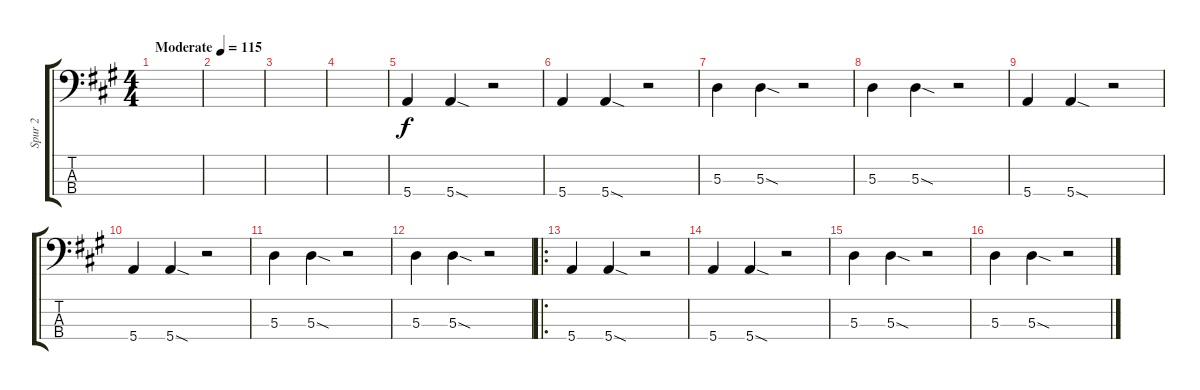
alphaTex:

\track ("Spur 2" "Spur 2") {instrument electricbassfinger}
\staff {score tabs}
\tuning (G2 D2 A1 E1) {hide}
\ts (4 4)
\tempo (115 "Moderate")
\clef f4
\ks a
|
|
|
|
5.4.4 5.4{sod}.4 r.2 |
5.4.4 5.4{sod}.4 r.2 |
5.3.4 5.3{sod}.4 r.2 |
5.3.4 5.3{sod}.4 r.2 |
5.4.4 5.4{sod}.4 r.2 |
5.4.4 5.4{sod}.4 r.2 |
5.3.4 5.3{sod}.4 r.2 |
5.3.4 5.3{sod}.4 r.2 |
\ro
5.4.4 5.4{sod}.4 r.2 |
5.4.4 5.4{sod}.4 r.2 |
5.3.4 5.3{sod}.4 r.2 |
5.3.4 5.3{sod}.4 r.2
